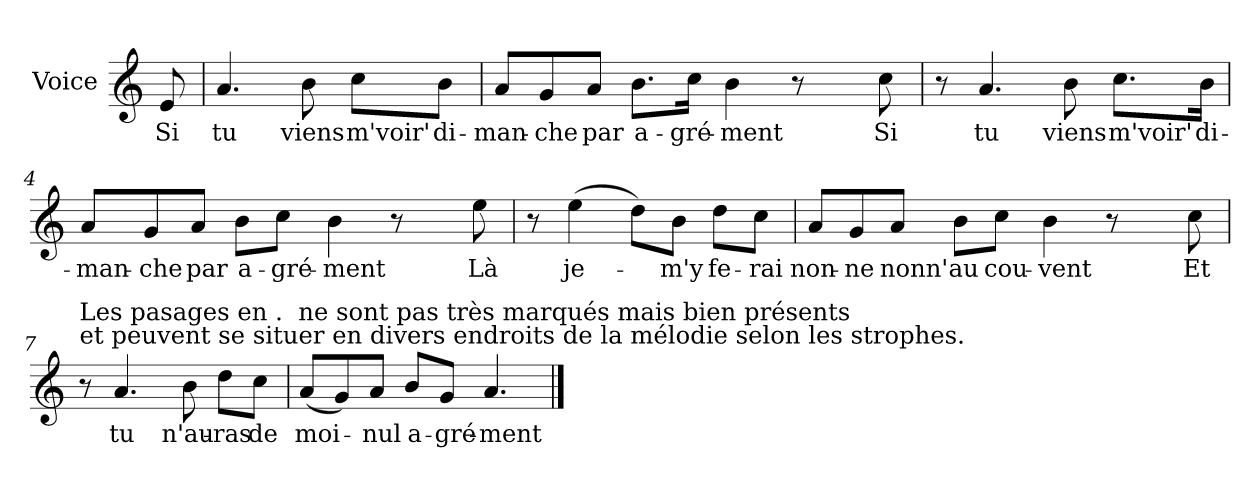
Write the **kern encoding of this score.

**kern	**text
*part1	*part1
*staff1	*staff1
*I"Voice	*
*I'V	*
*clefG2	*
*k[]	*
*C:	*
=	=
8e/	Si
=1	=1
4.a/	tu
8b\	viens
8cc\L	m'voir'
8b\J	di-
=2	=2
8a/L	-man-
8g/	-che
8a/J	par
8.b\L	a-
16cc\Jk	-gré-
4b\	-ment
8r	.
8ryy	.
8cc\	Si
=3	=3
8r	.
4.a/	tu
8b\	viens
8.cc\L	m'voir'
16b\Jk	di-
!!LO:LB:g=z
=4	=4
8a/L	-man-
8g/	-che
8a/J	par
8b\L	a-
8cc\J	-gré-
4b\	-ment
8r	.
8ryy	.
8ee\	Là
=5	=5
8r	.
(>4ee\	je-
8dd\L)	.
8b\J	-m'y
8dd\L	fe-
8cc\J	-rai
=6	=6
8a/L	non-
8g/	-ne
8a/J	nonn'
8b\L	au
8cc\J	cou-
4b\	-vent
8r	.
8ryy	.
8cc\	Et
!!LO:LB:g=z
=7	=7
!LO:TX:t=Les pasages en&nbsp;.&nbsp;&nbsp;ne sont pas très marqués mais bien présents \net peuvent se situer en divers endroits de la mélodie selon les strophes.	!
8r	.
4.a/	tu
8b\	n'au-
8dd\L	-ras
8cc\J	de
=8	=8
(<8a/L	moi-
8g/)	.
8a/J	-nul
8b/L	a-
8g/J	-gré-
4.a/	-ment
==	==
*-	*-
